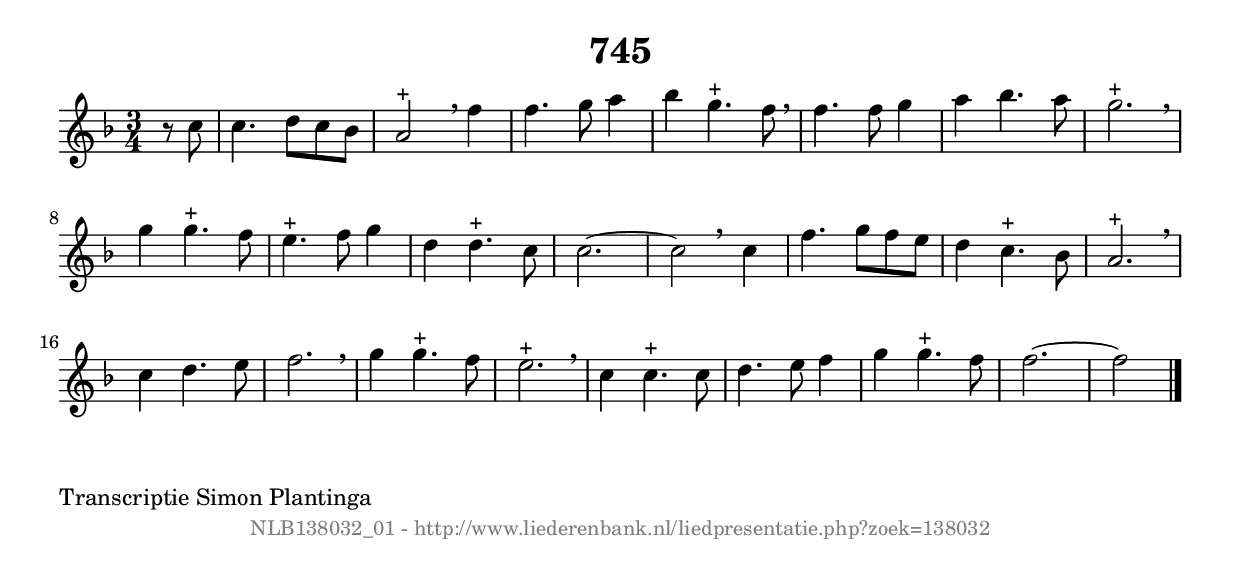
%
% produced by wce2krn 1.64 (7 June 2014)
%
\version"2.16"
#(append! paper-alist '(("long" . (cons (* 210 mm) (* 2000 mm)))))
#(set-default-paper-size "long")
sb = {\breathe}
mBreak = {\breathe }
bBreak = {\breathe }
x = {\once\override NoteHead #'style = #'cross }
gl=\glissando
itime={\override Staff.TimeSignature #'stencil = ##f }
ficta = {\once\set suggestAccidentals = ##t}
fine = {\once\override Score.RehearsalMark #'self-alignment-X = #1 \mark \markup {\italic{Fine}}}
dc = {\once\override Score.RehearsalMark #'self-alignment-X = #1 \mark \markup {\italic{D.C.}}}
dcf = {\once\override Score.RehearsalMark #'self-alignment-X = #1 \mark \markup {\italic{D.C. al Fine}}}
dcc = {\once\override Score.RehearsalMark #'self-alignment-X = #1 \mark \markup {\italic{D.C. al Coda}}}
ds = {\once\override Score.RehearsalMark #'self-alignment-X = #1 \mark \markup {\italic{D.S.}}}
dsf = {\once\override Score.RehearsalMark #'self-alignment-X = #1 \mark \markup {\italic{D.S. al Fine}}}
dsc = {\once\override Score.RehearsalMark #'self-alignment-X = #1 \mark \markup {\italic{D.S. al Coda}}}
pv = {\set Score.repeatCommands = #'((volta "1"))}
sv = {\set Score.repeatCommands = #'((volta "2"))}
tv = {\set Score.repeatCommands = #'((volta "3"))}
qv = {\set Score.repeatCommands = #'((volta "4"))}
xv = {\set Score.repeatCommands = #'((volta #f))}
\header{ tagline = ""
title = "745"
}
\score {{
\key f \major
\relative g'
{
\set melismaBusyProperties = #'()
\partial 32*8
\time 3/4
\tempo 4=120
\override Score.MetronomeMark #'transparent = ##t
\override Score.RehearsalMark #'break-visibility = #(vector #t #t #f)
r8 c8 | c4. d8 c8 bes8 | a2^"+" \sb f'4 | f4. g8 a4 | bes4 g4.^"+" f8 \sb | f4. f8 g4 | a4 bes4. a8 | g2.^"+" \sb | g4 g4.^"+" f8 | e4.^"+" f8 g4 | d4 d4.^"+" c8 | c2.~ | c2 \bar ":|:" \bBreak
c4 | f4. g8 f8 e8 | d4 c4.^"+" bes8 | a2.^"+" \sb | c4 d4. e8 | f2. \sb | g4 g4.^"+" f8 | e2.^"+" \sb | c4 c4.^"+" c8 | d4. e8 f4 | g4 g4.^"+" f8 | f2.~ | f2 \bar "|."
 }}
 \midi { }
 \layout {
            indent = 0.0\cm
}
}
\markup { \wordwrap-string #" 
Transcriptie Simon Plantinga
"}
\markup { \vspace #0 } \markup { \with-color #grey \fill-line { \center-column { \smaller "NLB138032_01 - http://www.liederenbank.nl/liedpresentatie.php?zoek=138032" } } }
